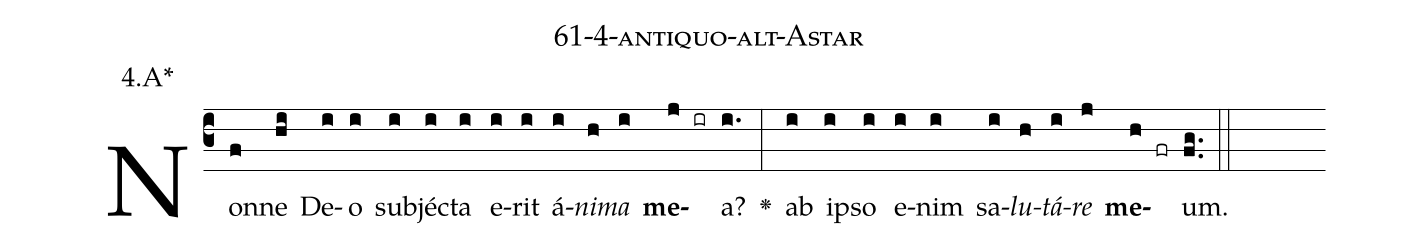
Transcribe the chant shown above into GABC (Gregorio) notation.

name: 61-4-antiquo-alt-Astar;
annotation: 4.A*;
%%
(c3)Non(f)ne(hi) De(i)o(i) sub(i)jéc(i)ta(i) e(i)rit(i) á(i)<i>ni</i>(h)<i>ma</i>(i) <b>me</b>(j ir)a?(i.) <v>\greheightstar</v>(:) ab(i) ip(i)so(i) e(i)nim(i) sa(i)<i>lu</i>(h)<i>tá</i>(i)<i>re</i>(j) <b>me</b>(h fr)um.(fg..) (::)


%E(i) u(h) o(i) u(j) a(h) e.(fg..) (::)
